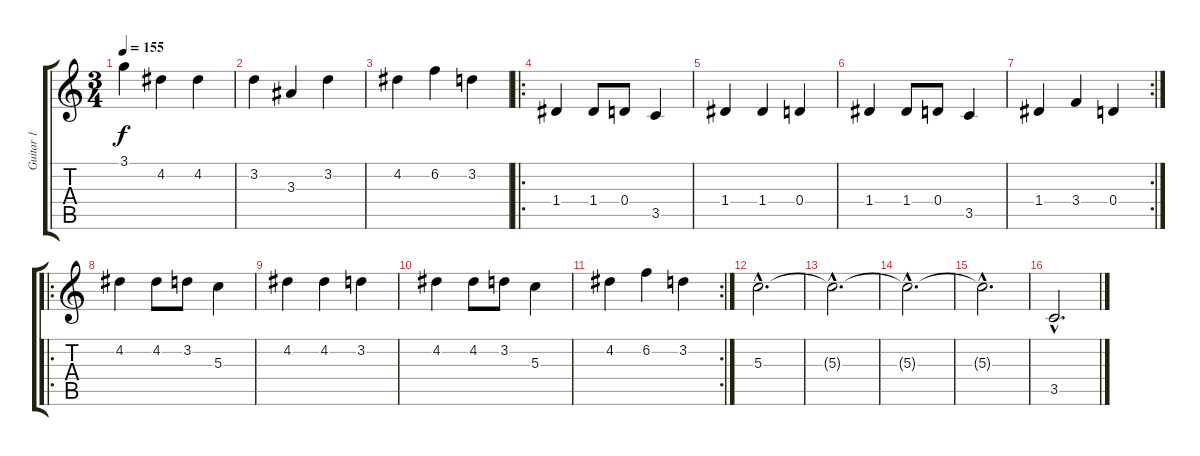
\track ("Guitar 1" "Guitar 1") {instrument distortionguitar}
\staff {score tabs}
\tuning (E4 B3 G3 D3 A2 E2) {hide}
\ts (3 4)
\tempo 155
\clef g2
\ks c
3.1.4{dy f} 4.2.4 4.2.4 |
3.2.4 3.3.4 3.2.4 |
4.2.4 6.2.4 3.2.4 |
\ro
1.4.4 1.4.8 0.4.8 3.5.4 |
1.4.4 1.4.4 0.4.4 |
1.4.4 1.4.8 0.4.8 3.5.4 |
\rc 2
1.4.4 3.4.4 0.4.4 |
\ro
4.2.4 4.2.8 3.2.8 5.3.4 |
4.2.4 4.2.4 3.2.4 |
4.2.4 4.2.8 3.2.8 5.3.4 |
\rc 2
4.2.4 6.2.4 3.2.4 |
5.3{hac}.2{d} |
5.3{hac t}.2{d} |
5.3{hac t}.2{d} |
5.3{hac t}.2{d} |
3.5{hac}.2{d instrument acousticguitarsteel}
